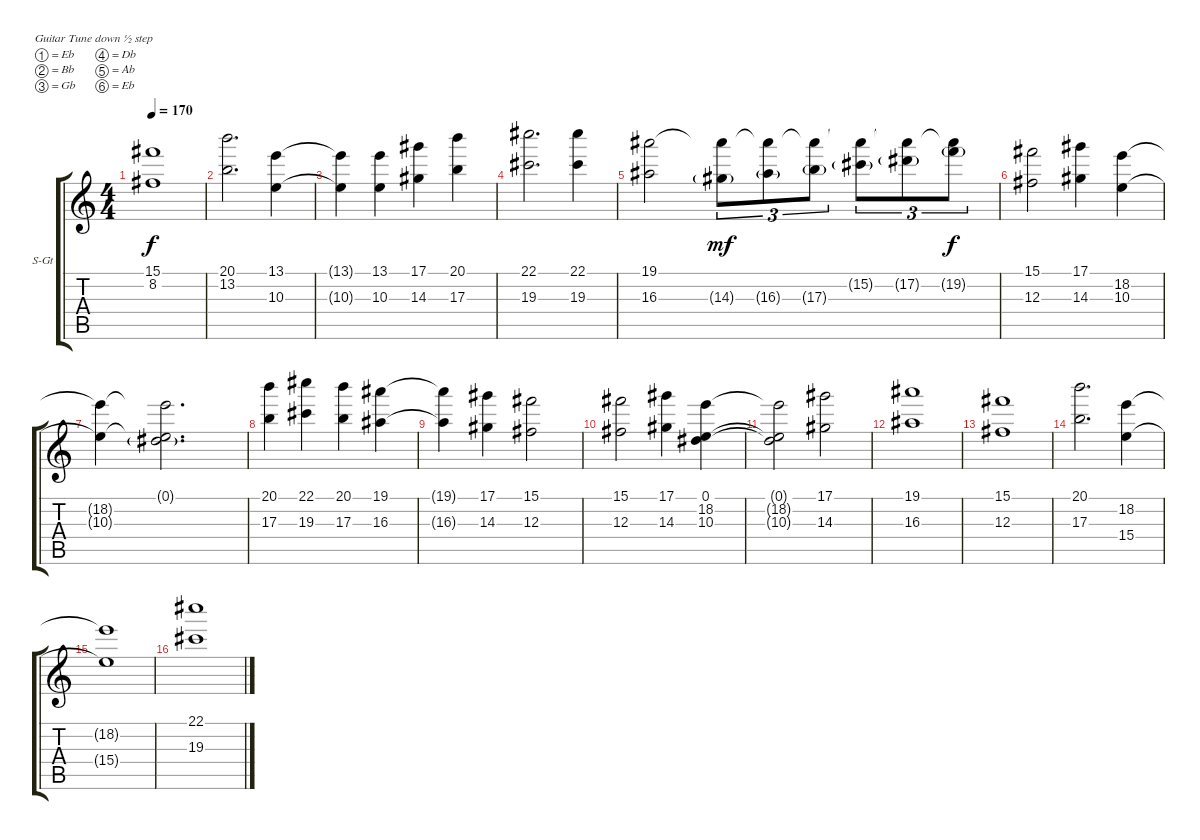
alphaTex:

\bracketExtendMode groupsimilarinstruments
\firstSystemTrackNameOrientation horizontal
\otherSystemsTrackNameOrientation horizontal
\track ("Дмитрий Иванов" "S-Gt") {instrument stringensemble1}
\staff {score tabs}
\tuning (Eb4 Bb3 Gb3 Db3 Ab2 Eb2)
\displaytranspose 12
\ts (4 4)
\tempo 170
\clef g2
\ks c
(15.1 8.2).1{dy f} |
(20.1 13.2).2{d} (13.1 10.3).4 |
(13.1{t} 10.3{t}).4 (13.1 10.3).4 (17.1 14.3).4 (20.1 17.3).4 |
(22.1 19.3).2{d} (22.1 19.3).4 |
(19.1 16.3).2 (14.3{g} 19.1{t}).8{tu (3 2) dy mf} (16.3{g} 19.1{t}).8{tu (3 2)} (17.3{g} 19.1{t}).8{tu (3 2)} (15.2{g} 19.1{t}).8{tu (3 2)} (17.2{g} 19.1{t}).8{tu (3 2)} (19.1{t} 19.2{g}).8{tu (3 2) dy f} |
(15.1 12.3).2 (17.1 14.3).4 (18.2 10.3).4 |
(18.2{t} 10.3{t}).4 (0.1{g} 18.2{t} 10.3{t}).2{d} |
(20.1 17.3).4 (22.1 19.3).4 (20.1 17.3).4 (19.1 16.3).4 |
(19.1{t} 16.3{t}).4 (17.1 14.3).4 (15.1 12.3).2 |
(15.1 12.3).2 (17.1 14.3).4 (0.1 18.2 10.3).4 |
(0.1{t} 18.2{t} 10.3{t}).2 (17.1 14.3).2 |
(19.1 16.3).1 |
(15.1 12.3).1 |
(20.1 17.3).2{d} (18.2 15.4).4 |
(18.2{t} 15.4{t}).1 |
(22.1 19.3).1
